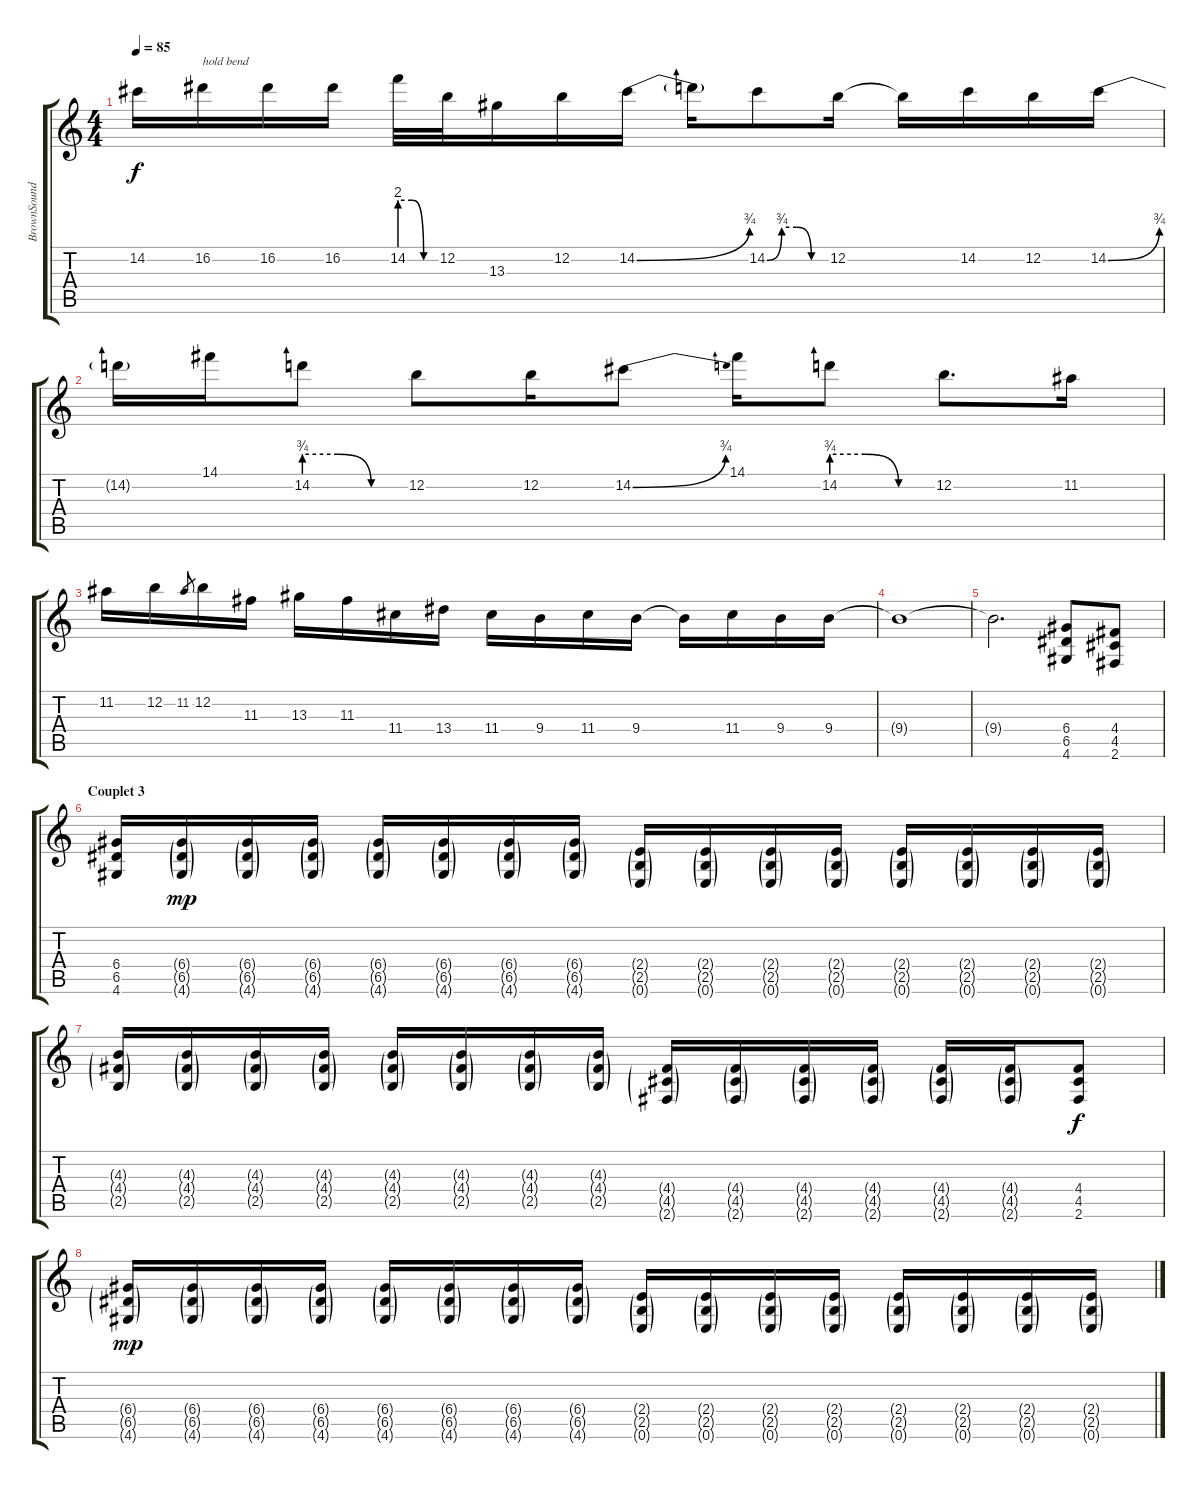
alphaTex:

\track ("BrownSound" "BrownSound") {instrument distortionguitar}
\staff {score tabs}
\tuning (E4 B3 G3 D3 A2 E2) {hide}
\ts (4 4)
\tempo 85
\clef g2
\ks c
14.2{t}.16{dy f} 16.2.16{txt "hold bend"} 16.2.16 16.2.16 14.2{be (custom 0 8 20 8 40 0 60 0)}.32 12.2.32 13.3.16 12.2.16 14.2{be (bend 0 0 60 3)}.16 14.2{t}.16 14.2{be (custom 0 0 15 3 30 3 45 0 60 0)}.8 12.2.16 12.2{t}.16 14.2.16 12.2.16 14.2{be (bend 0 0 60 3)}.16 |
14.2{t}.16 14.1.16 14.2{be (custom 0 3 20 3 40 0 60 0)}.8 12.2.8 12.2.16 14.2{be (bend 0 0 60 3)}.8 14.1.16 14.2{be (custom 0 3 20 3 40 0 60 0)}.8 12.2.8{d} 11.2.16 |
11.2.16 12.2.16 11.2.8{gr} 12.2.16 11.3.16 13.3.16 11.3.16 11.4.16 13.4.16 11.4.16 9.4.16 11.4.16 9.4.16 9.4{t}.16 11.4.16 9.4.16 9.4.16 |
9.4{t}.1 |
9.4{t}.2{d} (6.4 6.5 4.6).8 (4.4 4.5 2.6).8 |
\section ("" "Couplet 3")
(6.4 6.5 4.6).16 (6.4{g} 6.5{g} 4.6{g}).16{dy mp} (6.4{g} 6.5{g} 4.6{g}).16 (6.4{g} 6.5{g} 4.6{g}).16 (6.4{g} 6.5{g} 4.6{g}).16 (6.4{g} 6.5{g} 4.6{g}).16 (6.4{g} 6.5{g} 4.6{g}).16 (6.4{g} 6.5{g} 4.6{g}).16 (2.4{g} 2.5{g} 0.6{g}).16 (2.4{g} 2.5{g} 0.6{g}).16 (2.4{g} 2.5{g} 0.6{g}).16 (2.4{g} 2.5{g} 0.6{g}).16 (2.4{g} 2.5{g} 0.6{g}).16 (2.4{g} 2.5{g} 0.6{g}).16 (2.4{g} 2.5{g} 0.6{g}).16 (2.4{g} 2.5{g} 0.6{g}).16 |
(4.3{g} 4.4{g} 2.5{g}).16 (4.3{g} 4.4{g} 2.5{g}).16 (4.3{g} 4.4{g} 2.5{g}).16 (4.3{g} 4.4{g} 2.5{g}).16 (4.3{g} 4.4{g} 2.5{g}).16 (4.3{g} 4.4{g} 2.5{g}).16 (4.3{g} 4.4{g} 2.5{g}).16 (4.3{g} 4.4{g} 2.5{g}).16 (4.4{g} 4.5{g} 2.6{g}).16 (4.4{g} 4.5{g} 2.6{g}).16 (4.4{g} 4.5{g} 2.6{g}).16 (4.4{g} 4.5{g} 2.6{g}).16 (4.4{g} 4.5{g} 2.6{g}).16 (4.4{g} 4.5{g} 2.6{g}).16 (4.4 4.5 2.6).8{dy f} |
(6.4{g} 6.5{g} 4.6{g}).16{dy mp} (6.4{g} 6.5{g} 4.6{g}).16 (6.4{g} 6.5{g} 4.6{g}).16 (6.4{g} 6.5{g} 4.6{g}).16 (6.4{g} 6.5{g} 4.6{g}).16 (6.4{g} 6.5{g} 4.6{g}).16 (6.4{g} 6.5{g} 4.6{g}).16 (6.4{g} 6.5{g} 4.6{g}).16 (2.4{g} 2.5{g} 0.6{g}).16 (2.4{g} 2.5{g} 0.6{g}).16 (2.4{g} 2.5{g} 0.6{g}).16 (2.4{g} 2.5{g} 0.6{g}).16 (2.4{g} 2.5{g} 0.6{g}).16 (2.4{g} 2.5{g} 0.6{g}).16 (2.4{g} 2.5{g} 0.6{g}).16 (2.4{g} 2.5{g} 0.6{g}).16
